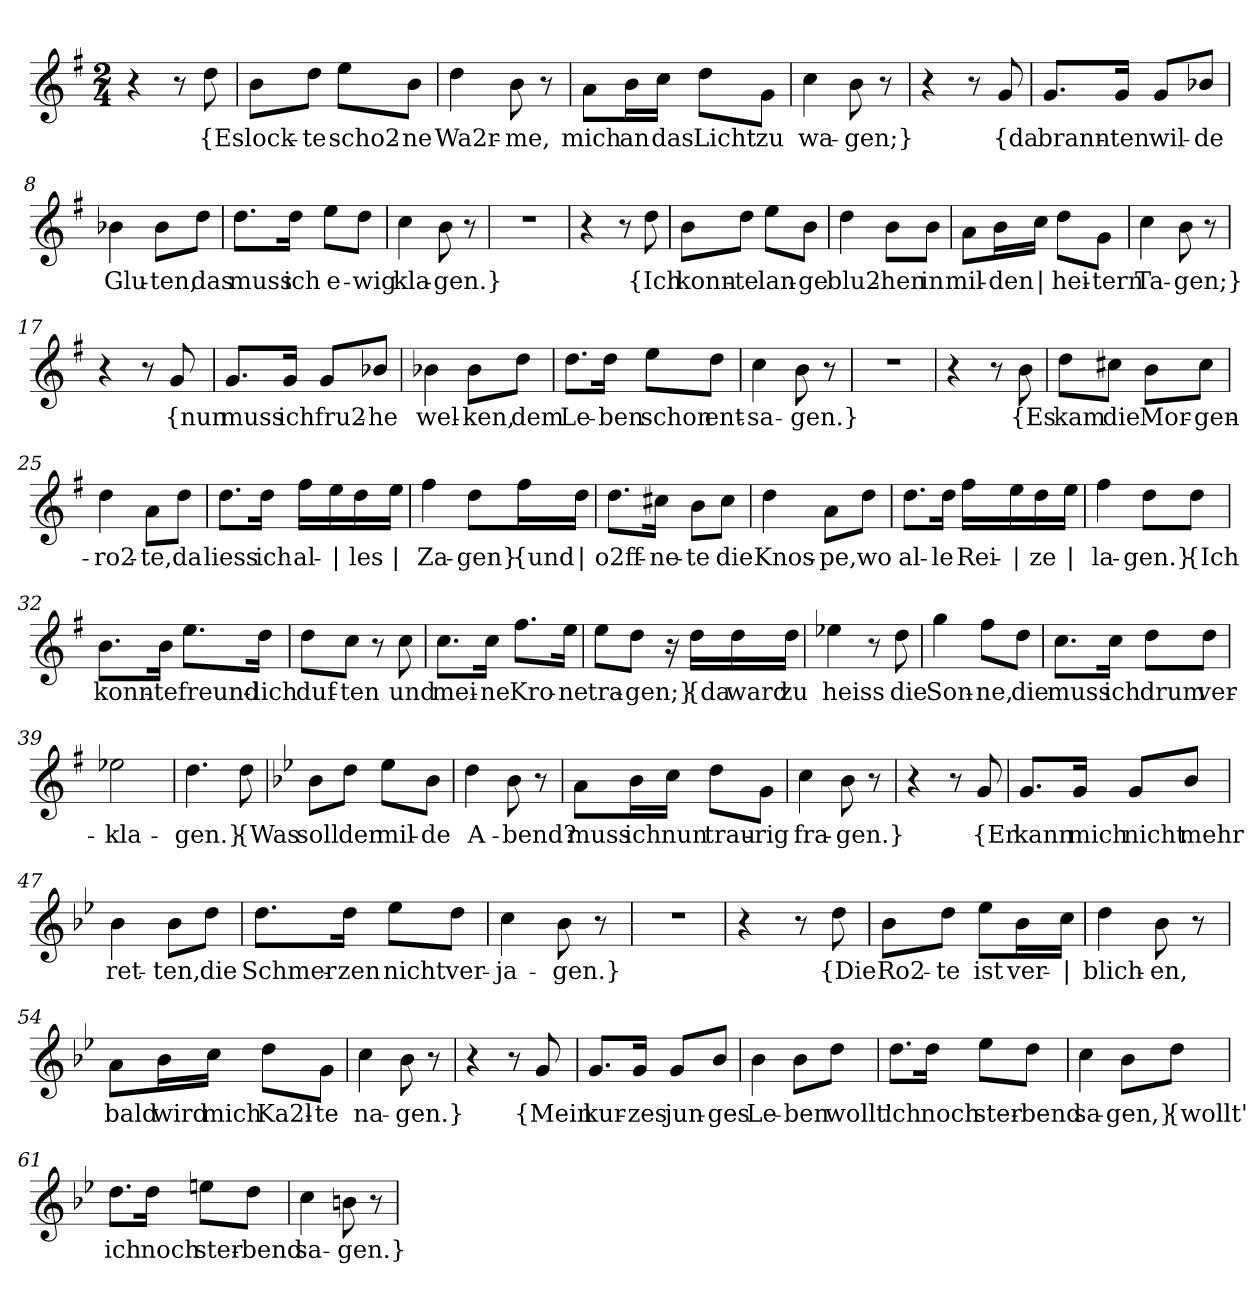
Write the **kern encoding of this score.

**kern	**text
*part1	*part1
*staff1	*staff1
*clefG2	*
*k[f#]	*
*M2/4	*
=1	=1
4r	.
8r	.
!	!LO:LY:b
8dd\	{Es
=2	=2
!	!LO:LY:b
8b\L	lock-
!	!LO:LY:b
8dd\J	-te
!	!LO:LY:b
8ee\L	scho2-
!	!LO:LY:b
8b\J	-ne
=3	=3
!	!LO:LY:b
4dd\	Wa2r-
!	!LO:LY:b
8b\	-me,
8r	.
=4	=4
!	!LO:LY:b
8a\L	mich
!	!LO:LY:b
16b\L	an
!	!LO:LY:b
16cc\JJ	das
!	!LO:LY:b
8dd\L	Licht
!	!LO:LY:b
8g\J	zu
=5	=5
!	!LO:LY:b
4cc\	wa-
!	!LO:LY:b
8b\	-gen;}
8r	.
=6	=6
4r	.
8r	.
!	!LO:LY:b
8g/	{da
=7	=7
!	!LO:LY:b
8.g/L	brann-
!	!LO:LY:b
16g/Jk	-ten
!	!LO:LY:b
8g/L	wil-
!	!LO:LY:b
8b-X/J	-de
!!LO:LB:g=z
=8	=8
!	!LO:LY:b
4b-X\	Glu-
!	!LO:LY:b
8b-\L	-ten,
!	!LO:LY:b
8dd\J	das
=9	=9
!	!LO:LY:b
8.dd\L	muss
!	!LO:LY:b
16dd\Jk	ich
!	!LO:LY:b
8ee\L	e-
!	!LO:LY:b
8dd\J	-wig
=10	=10
!	!LO:LY:b
4cc\	kla-
!	!LO:LY:b
8b\	-gen.}
8r	.
=11	=11
2r	.
=12	=12
4r	.
8r	.
!	!LO:LY:b
8dd\	{Ich
=13	=13
!	!LO:LY:b
8b\L	konn-
!	!LO:LY:b
8dd\J	-te
!	!LO:LY:b
8ee\L	lan-
!	!LO:LY:b
8b\J	-ge
=14	=14
!	!LO:LY:b
4dd\	blu2-
!	!LO:LY:b
8b\L	-hen
!	!LO:LY:b
8b\J	in
!!LO:LB:g=z
=15	=15
!	!LO:LY:b
8a\L	mil-
!	!LO:LY:b
16b\L	-den
!	!LO:LY:b
16cc\JJ	|
!	!LO:LY:b
8dd\L	hei-
!	!LO:LY:b
8g\J	-tern
=16	=16
!	!LO:LY:b
4cc\	Ta-
!	!LO:LY:b
8b\	-gen;}
8r	.
=17	=17
4r	.
8r	.
!	!LO:LY:b
8g/	{nun
=18	=18
!	!LO:LY:b
8.g/L	muss
!	!LO:LY:b
16g/Jk	ich
!	!LO:LY:b
8g/L	fru2-
!	!LO:LY:b
8b-X/J	-he
=19	=19
!	!LO:LY:b
4b-X\	wel-
!	!LO:LY:b
8b-\L	-ken,
!	!LO:LY:b
8dd\J	dem
=20	=20
!	!LO:LY:b
8.dd\L	Le-
!	!LO:LY:b
16dd\Jk	-ben
!	!LO:LY:b
8ee\L	schon
!	!LO:LY:b
8dd\J	ent-
!!LO:LB:g=z
=21	=21
!	!LO:LY:b
4cc\	-sa-
!	!LO:LY:b
8b\	-gen.}
8r	.
=22	=22
2r	.
=23	=23
4r	.
8r	.
!	!LO:LY:b
8b\	{Es
=24	=24
!	!LO:LY:b
8dd\L	kam
!	!LO:LY:b
8cc#X\J	die
!	!LO:LY:b
8b\L	Mor-
!	!LO:LY:b
8cc#\J	-gen-
=25	=25
!	!LO:LY:b
4dd\	-ro2-
!	!LO:LY:b
8a\L	-te,
!	!LO:LY:b
8dd\J	da
=26	=26
!	!LO:LY:b
8.dd\L	liess
!	!LO:LY:b
16dd\Jk	ich
!	!LO:LY:b
16ff#\LL	al-
!	!LO:LY:b
16ee\	|
!	!LO:LY:b
16dd\	-les
!	!LO:LY:b
16ee\JJ	|
=27	=27
!	!LO:LY:b
4ff#\	Za-
!	!LO:LY:b
8dd\L	-gen}
!	!LO:LY:b
16ff#\L	{und
!	!LO:LY:b
16dd\JJ	|
!!LO:LB:g=z
=28	=28
!	!LO:LY:b
8.dd\L	o2ff-
!	!LO:LY:b
16cc#X\Jk	-ne-
!	!LO:LY:b
8b\L	-te
!	!LO:LY:b
8cc#\J	die
=29	=29
!	!LO:LY:b
4dd\	Knos-
!	!LO:LY:b
8a\L	-pe,
!	!LO:LY:b
8dd\J	wo
=30	=30
!	!LO:LY:b
8.dd\L	al-
!	!LO:LY:b
16dd\Jk	-le
!	!LO:LY:b
16ff#\LL	Rei-
!	!LO:LY:b
16ee\	|
!	!LO:LY:b
16dd\	-ze
!	!LO:LY:b
16ee\JJ	|
=31	=31
!	!LO:LY:b
4ff#\	la-
!	!LO:LY:b
8dd\L	-gen.}
!	!LO:LY:b
8dd\J	{Ich
=32	=32
!	!LO:LY:b
8.b\L	konn-
!	!LO:LY:b
16b\Jk	-te
!	!LO:LY:b
8.ee\L	freund-
!	!LO:LY:b
16dd\Jk	-lich
=33	=33
!	!LO:LY:b
8dd\L	duf-
!	!LO:LY:b
8cc\J	-ten
8r	.
!	!LO:LY:b
8cc\	und
!!LO:LB:g=z
=34	=34
!	!LO:LY:b
8.cc\L	mei-
!	!LO:LY:b
16cc\Jk	-ne
!	!LO:LY:b
8.ff#\L	Kro-
!	!LO:LY:b
16ee\Jk	-ne
=35	=35
!	!LO:LY:b
8ee\L	tra-
!	!LO:LY:b
8dd\J	-gen;}
16r	.
!	!LO:LY:b
16dd\LL	{da
!	!LO:LY:b
16dd\	ward
!	!LO:LY:b
16dd\JJ	zu
=36	=36
!	!LO:LY:b
4ee-X\	heiss
8r	.
!	!LO:LY:b
8dd\	die
=37	=37
!	!LO:LY:b
4gg\	Son-
!	!LO:LY:b
8ff#\L	-ne,
!	!LO:LY:b
8dd\J	die
=38	=38
!	!LO:LY:b
8.cc\L	muss
!	!LO:LY:b
16cc\Jk	ich
!	!LO:LY:b
8dd\L	drum
!	!LO:LY:b
8dd\J	ver-
=39	=39
!	!LO:LY:b
2ee-X\	-kla-
!!LO:LB:g=z
=40	=40
!	!LO:LY:b
4.dd\	-gen.}
!	!LO:LY:b
8dd\	{Was
=41	=41
*k[b-e-]	*
!	!LO:LY:b
8b-\L	soll
!	!LO:LY:b
8dd\J	der
!	!LO:LY:b
8ee-\L	mil-
!	!LO:LY:b
8b-\J	-de
=42	=42
!	!LO:LY:b
4dd\	A-
!	!LO:LY:b
8b-\	-bend?
8r	.
=43	=43
!	!LO:LY:b
8a\L	muss
!	!LO:LY:b
16b-\L	ich
!	!LO:LY:b
16cc\JJ	nun
!	!LO:LY:b
8dd\L	trau-
!	!LO:LY:b
8g\J	-rig
=44	=44
!	!LO:LY:b
4cc\	fra-
!	!LO:LY:b
8b-\	-gen.}
8r	.
=45	=45
4r	.
8r	.
!	!LO:LY:b
8g/	{Er
!!LO:LB:g=z
=46	=46
!	!LO:LY:b
8.g/L	kann
!	!LO:LY:b
16g/Jk	mich
!	!LO:LY:b
8g/L	nicht
!	!LO:LY:b
8b-/J	mehr
=47	=47
!	!LO:LY:b
4b-\	ret-
!	!LO:LY:b
8b-\L	-ten,
!	!LO:LY:b
8dd\J	die
=48	=48
!	!LO:LY:b
8.dd\L	Schmer-
!	!LO:LY:b
16dd\Jk	-zen
!	!LO:LY:b
8ee-\L	nicht
!	!LO:LY:b
8dd\J	ver-
=49	=49
!	!LO:LY:b
4cc\	-ja-
!	!LO:LY:b
8b-\	-gen.}
8r	.
=50	=50
2r	.
=51	=51
4r	.
8r	.
!	!LO:LY:b
8dd\	{Die
=52	=52
!	!LO:LY:b
8b-\L	Ro2-
!	!LO:LY:b
8dd\J	-te
!	!LO:LY:b
8ee-\L	ist
!	!LO:LY:b
16b-\L	ver-
!	!LO:LY:b
16cc\JJ	|
!!LO:LB:g=z
=53	=53
!	!LO:LY:b
4dd\	-blich-
!	!LO:LY:b
8b-\	-en,
8r	.
=54	=54
!	!LO:LY:b
8a\L	bald
!	!LO:LY:b
16b-\L	wird
!	!LO:LY:b
16cc\JJ	mich
!	!LO:LY:b
8dd\L	Ka2l-
!	!LO:LY:b
8g\J	-te
=55	=55
!	!LO:LY:b
4cc\	na-
!	!LO:LY:b
8b-\	-gen.}
8r	.
=56	=56
4r	.
8r	.
!	!LO:LY:b
8g/	{Mein
=57	=57
!	!LO:LY:b
8.g/L	kur-
!	!LO:LY:b
16g/Jk	-zes
!	!LO:LY:b
8g/L	jun-
!	!LO:LY:b
8b-/J	-ges
=58	=58
!	!LO:LY:b
4b-\	Le-
!	!LO:LY:b
8b-\L	-ben
!	!LO:LY:b
8dd\J	wollt'
!!LO:LB:g=z
=59	=59
!	!LO:LY:b
8.dd\L	ich
!	!LO:LY:b
16dd\Jk	noch
!	!LO:LY:b
8ee-\L	ster-
!	!LO:LY:b
8dd\J	-bend
=60	=60
!	!LO:LY:b
4cc\	sa-
!	!LO:LY:b
8b-\L	-gen,}
!	!LO:LY:b
8dd\J	{wollt'
=61	=61
!	!LO:LY:b
8.dd\L	ich
!	!LO:LY:b
16dd\Jk	noch
!	!LO:LY:b
8een\L	ster-
!	!LO:LY:b
8dd\J	-bend
=62	=62
!	!LO:LY:b
4cc\	sa-
!	!LO:LY:b
8bn\	-gen.}
8r	.
=	=
*-	*-
